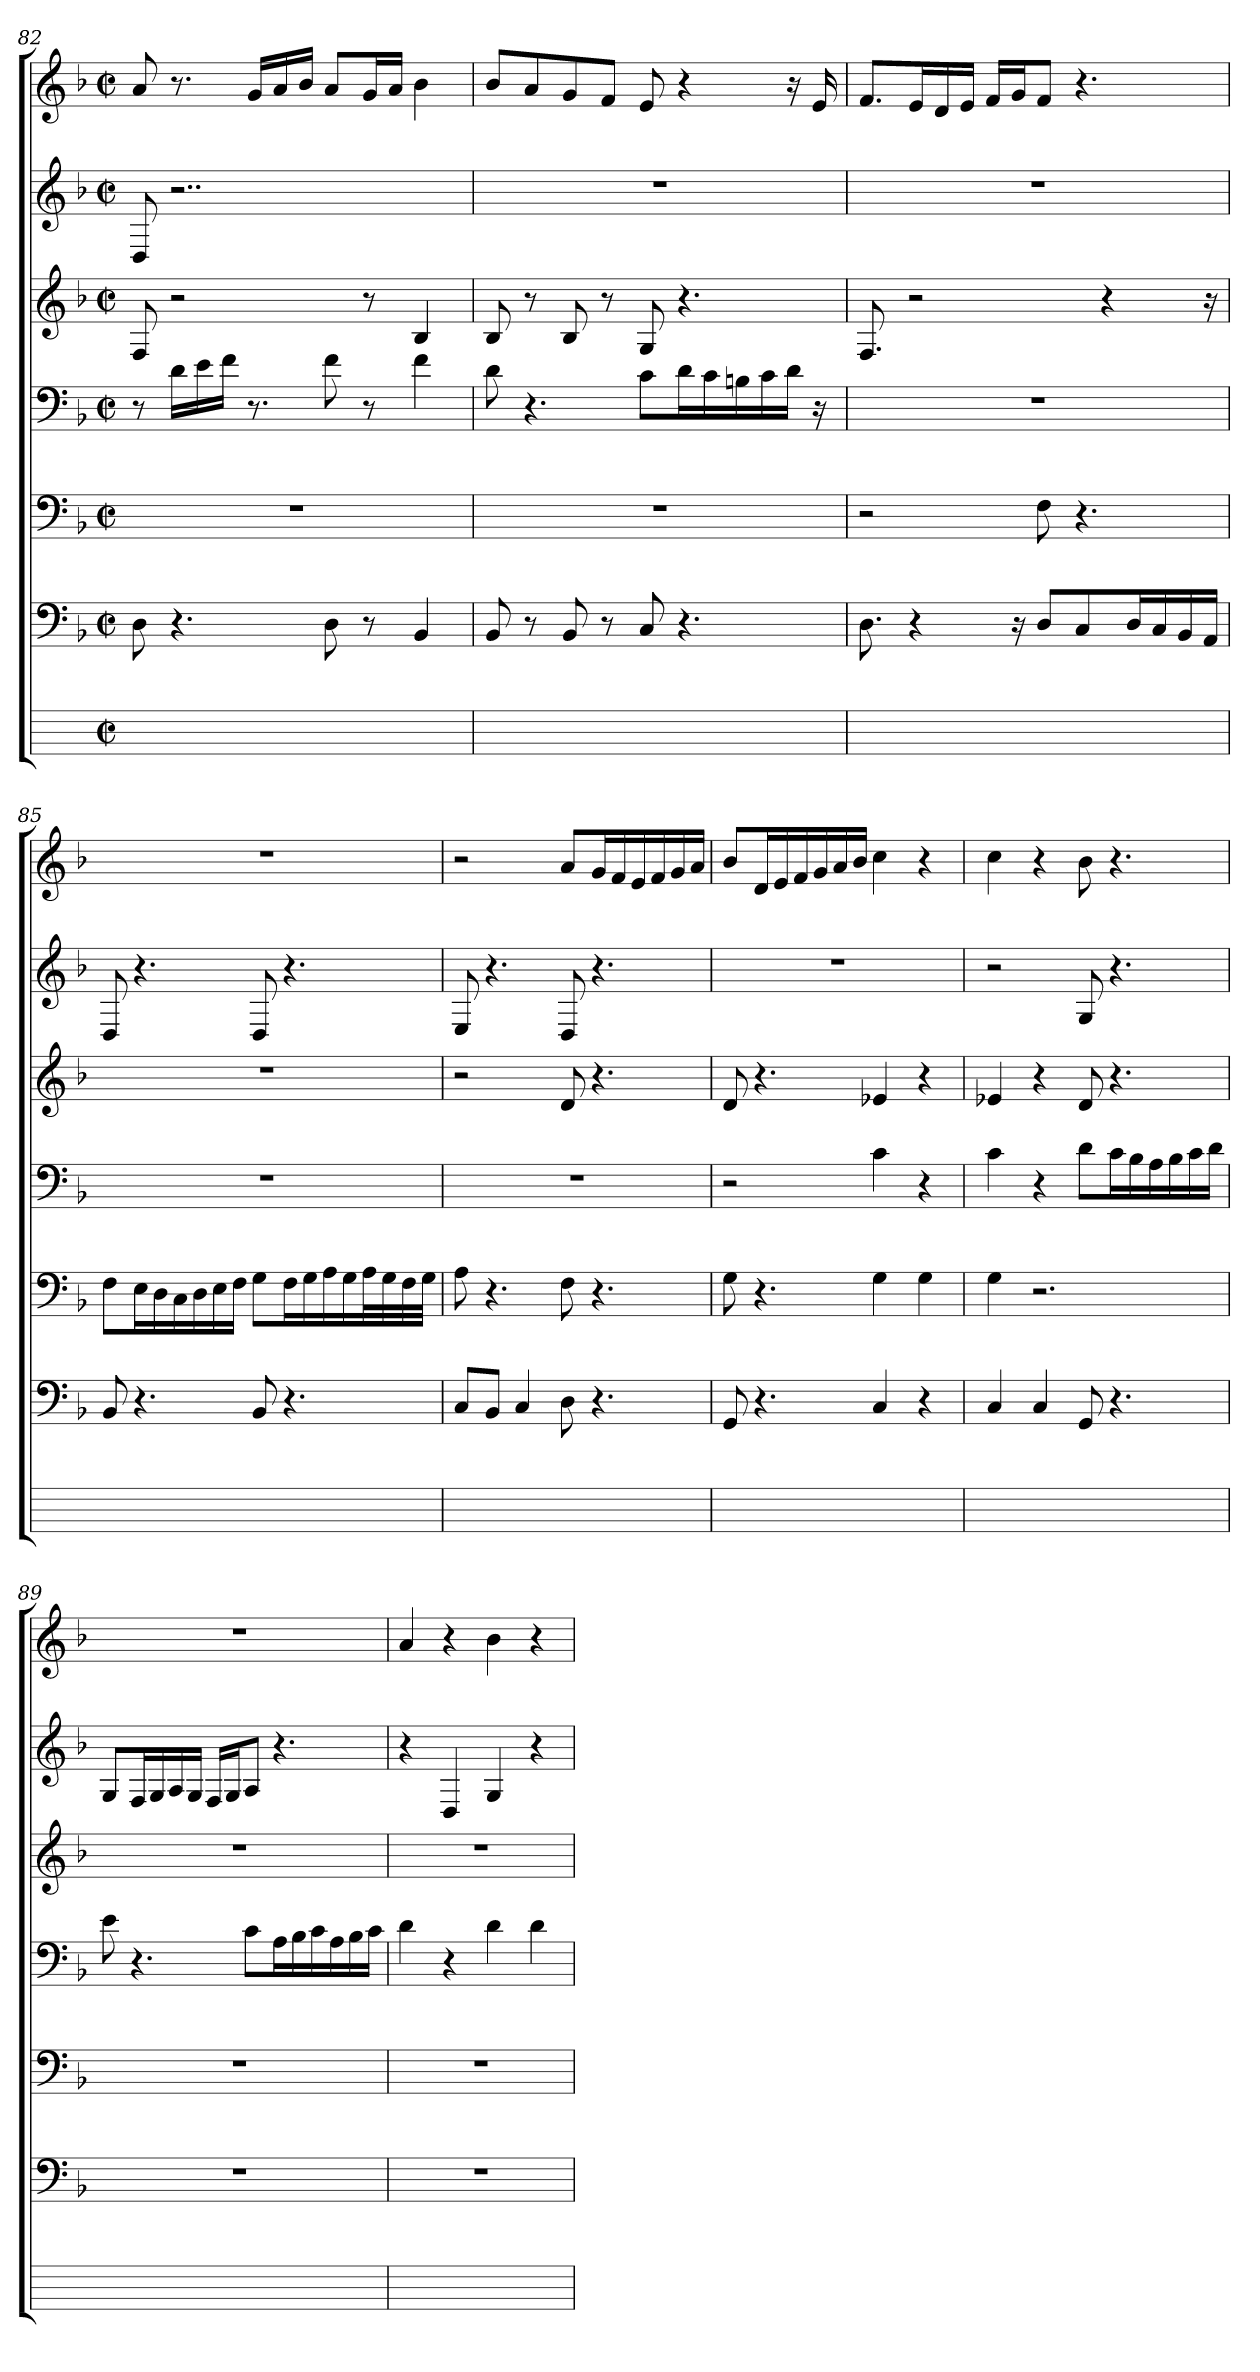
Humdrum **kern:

**kern	**kern	**kern	**kern	**kern	**kern	**kern
*part7	*part6	*part5	*part4	*part3	*part2	*part1
*staff7	*staff6	*staff5	*staff4	*staff3	*staff2	*staff1
*	*clefF4	*clefF4	*clefF4	*clefG2	*clefG2	*clefG2
*	*k[b-]	*k[b-]	*k[b-]	*k[b-]	*k[b-]	*k[b-]
*	*F:	*F:	*F:	*F:	*F:	*F:
*M2/2	*M2/2	*M2/2	*M2/2	*M2/2	*M2/2	*M2/2
*met(c|)	*met(c|)	*met(c|)	*met(c|)	*met(c|)	*met(c|)	*met(c|)
=82	=82	=82	=82	=82	=82	=82
1ryy	8D	1r	8r	8F	8D	8a
.	4.r	.	16diLL	2r	2..r	8.r
.	.	.	16ei	.	.	.
.	.	.	16fJJ	.	.	.
.	.	.	8.r	.	.	16giLL
.	.	.	.	.	.	16aj
.	.	.	.	.	.	16b-iJJ
.	8Dj	.	8f	.	.	8aL
.	8r	.	8r	8r	.	16giL
.	.	.	.	.	.	16aiJJ
.	4BB-	.	4f	4B-	.	4b-
=83	=83	=83	=83	=83	=83	=83
1ryy	8BB-	1r	8d	8B-	1r	8b-jL
.	8r	.	4.r	8r	.	8a
.	8BB-	.	.	8B-	.	8g
.	8r	.	.	8r	.	8fJ
.	8C	.	8cL	8G	.	8e
.	4.r	.	16dZL	4.r	.	4r
.	.	.	16ci	.	.	.
.	.	.	16BnZ	.	.	.
.	.	.	16ci	.	.	.
.	.	.	16dZJJ	.	.	16r
.	.	.	16r	.	.	16ei
=84	=84	=84	=84	=84	=84	=84
1ryy	8.D	2r	1r	8.F	1r	8.fL
.	4r	.	.	2r	.	16eiL
.	.	.	.	.	.	16di
.	.	.	.	.	.	16eiJJ
.	.	.	.	.	.	16fiLL
.	16r	.	.	.	.	16giJ
.	8DjL	8F	.	.	.	8fjJ
.	8Ci	4.r	.	.	.	4.r
.	.	.	.	4r	.	.
.	16DiL	.	.	.	.	.
.	16Ci	.	.	.	.	.
.	16BB-i	.	.	.	.	.
.	16AAiJJ	.	.	16r	.	.
=85	=85	=85	=85	=85	=85	=85
1ryy	8BB-	8FL	1r	1r	8D	1r
.	4.r	16EiL	.	.	4.r	.
.	.	16Di	.	.	.	.
.	.	16Ci	.	.	.	.
.	.	16Di	.	.	.	.
.	.	16Ei	.	.	.	.
.	.	16FiJJ	.	.	.	.
.	8BB-	8GL	.	.	8D	.
.	4.r	16FiL	.	.	4.r	.
.	.	16Gi	.	.	.	.
.	.	16Ai	.	.	.	.
.	.	16Gi	.	.	.	.
.	.	32AiL	.	.	.	.
.	.	32Gi	.	.	.	.
.	.	32Fi	.	.	.	.
.	.	32GiJJJ	.	.	.	.
=86	=86	=86	=86	=86	=86	=86
1ryy	8CL	8A	1r	2r	8E	2r
.	8BB-iJ	4.r	.	.	4.r	.
.	4Cj	.	.	.	.	.
.	8D	8F	.	8d	8D	8aL
.	4.r	4.r	.	4.r	4.r	16giL
.	.	.	.	.	.	16fi
.	.	.	.	.	.	16ei
.	.	.	.	.	.	16fi
.	.	.	.	.	.	16gi
.	.	.	.	.	.	16aiJJ
=87	=87	=87	=87	=87	=87	=87
1ryy	8GG	8G	2r	8d	1r	8b-L
.	4.r	4.r	.	4.r	.	16diL
.	.	.	.	.	.	16ei
.	.	.	.	.	.	16fi
.	.	.	.	.	.	16gi
.	.	.	.	.	.	16ai
.	.	.	.	.	.	16b-iJJ
.	4C	4Gj	4c	4e-XV	.	4cc
.	4r	4G	4r	4r	.	4r
=88	=88	=88	=88	=88	=88	=88
1ryy	4Cj	4G	4c	4e-XZ	2r	4ccj
.	4C	2.r	4r	4r	.	4r
.	8GG	.	8dL	8d	8G	8b-
.	4.r	.	16ciL	4.r	4.r	4.r
.	.	.	16B-i	.	.	.
.	.	.	16Ai	.	.	.
.	.	.	16B-i	.	.	.
.	.	.	16ci	.	.	.
.	.	.	16diJJ	.	.	.
=89	=89	=89	=89	=89	=89	=89
1ryy	1r	1r	8e	1r	8GL	1r
.	.	.	4.r	.	16FiL	.
.	.	.	.	.	16Gi	.
.	.	.	.	.	16Ai	.
.	.	.	.	.	16GiJJ	.
.	.	.	.	.	16FiLL	.
.	.	.	.	.	16GiJ	.
.	.	.	8cL	.	8AJ	.
.	.	.	16AiL	.	4.r	.
.	.	.	16B-i	.	.	.
.	.	.	16ci	.	.	.
.	.	.	16Ai	.	.	.
.	.	.	16B-i	.	.	.
.	.	.	16ciJJ	.	.	.
=90	=90	=90	=90	=90	=90	=90
1ryy	1r	1r	4d	1r	4r	4a
.	.	.	4r	.	4D	4r
.	.	.	4dj	.	4G	4b-
.	.	.	4d	.	4r	4r
=	=	=	=	=	=	=
*-	*-	*-	*-	*-	*-	*-
